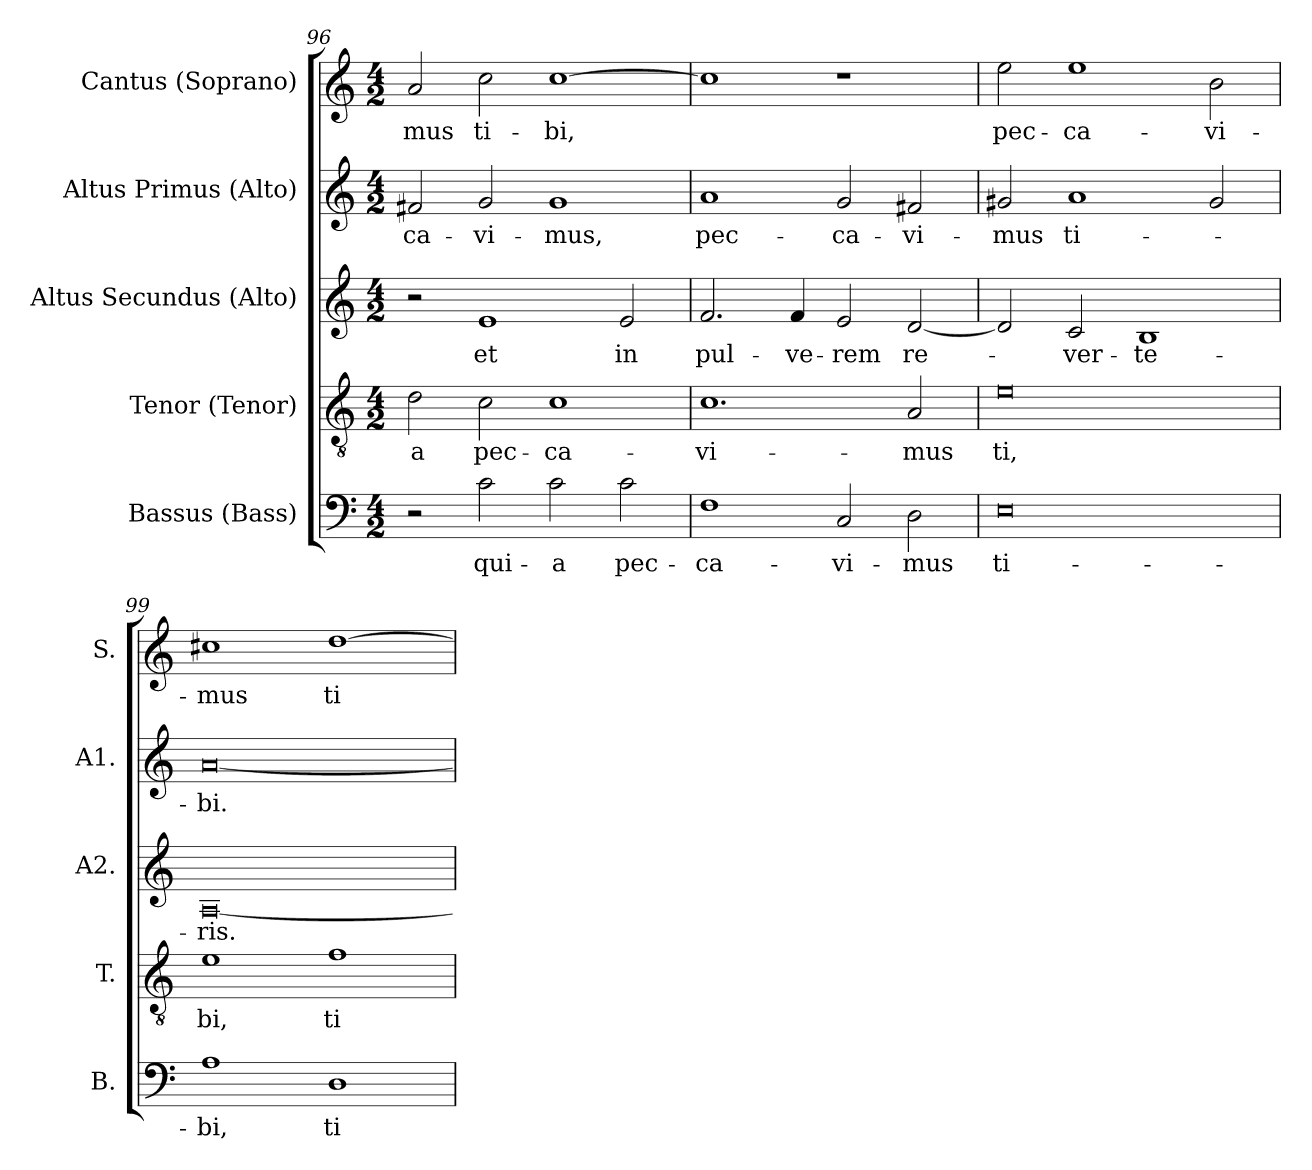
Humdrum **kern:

**kern	**text	**kern	**text	**kern	**text	**kern	**text	**kern	**text
*part5	*part5	*part4	*part4	*part3	*part3	*part2	*part2	*part1	*part1
*staff5	*staff5	*staff4	*staff4	*staff3	*staff3	*staff2	*staff2	*staff1	*staff1
*I"Bassus (Bass)	*	*I"Tenor (Tenor)	*	*I"Altus Secundus (Alto)	*	*I"Altus Primus (Alto)	*	*I"Cantus (Soprano)	*
*I'B.	*	*I'T.	*	*I'A2.	*	*I'A1.	*	*I'S.	*
*clefF4	*	*clefGv2	*	*clefG2	*	*clefG2	*	*clefG2	*
*	*	*ITrd7c12	*	*	*	*	*	*	*
*k[]	*	*k[]	*	*k[]	*	*k[]	*	*k[]	*
*C:	*	*C:	*	*C:	*	*C:	*	*C:	*
*M4/2	*	*M4/2	*	*M4/2	*	*M4/2	*	*M4/2	*
=96	=96	=96	=96	=96	=96	=96	=96	=96	=96
!	!	!	!LO:LY:b:color=#000000	!	!	!	!	!	!
!	!	!	!	!	!	!	!LO:LY:b:color=#000000	!	!
!	!	!	!	!	!	!	!	!	!LO:LY:b:color=#000000
2r	.	2Di\	-a	2r	.	2f#Xi/	-ca-	2ai/	-mus
!	!LO:LY:b:color=#000000	!	!	!	!	!	!	!	!
!	!	!	!LO:LY:b:color=#000000	!	!	!	!	!	!
!	!	!	!	!	!LO:LY:b:color=#000000	!	!	!	!
!	!	!	!	!	!	!	!LO:LY:b:color=#000000	!	!
!	!	!	!	!	!	!	!	!	!LO:LY:b:color=#000000
2ci\	qui-	2Ci\	pec-	1ei	et	2gi/	-vi-	2cci\	ti-
!	!LO:LY:b:color=#000000	!	!	!	!	!	!	!	!
!	!	!	!LO:LY:b:color=#000000	!	!	!	!	!	!
!	!	!	!	!	!	!	!LO:LY:b:color=#000000	!	!
!	!	!	!	!	!	!	!	!	!LO:LY:b:color=#000000
2ci\	-a	1Ci	-ca-	.	.	1gi	-mus,	[1cci	-bi,
!	!LO:LY:b:color=#000000	!	!	!	!	!	!	!	!
!	!	!	!	!	!LO:LY:b:color=#000000	!	!	!	!
2ci\	pec-	.	.	2ei/	in	.	.	.	.
=97	=97	=97	=97	=97	=97	=97	=97	=97	=97
!	!LO:LY:b:color=#000000	!	!	!	!	!	!	!	!
!	!	!	!LO:LY:b:color=#000000	!	!	!	!	!	!
!	!	!	!	!	!LO:LY:b:color=#000000	!	!	!	!
!	!	!	!	!	!	!	!LO:LY:b:color=#000000	!	!
1Fi	-ca-	1.Ci	-vi-	2.fi/	pul-	1ai	pec-	1cci]	.
!	!	!	!	!	!LO:LY:b:color=#000000	!	!	!	!
.	.	.	.	4fi/	-ve-	.	.	.	.
!	!LO:LY:b:color=#000000	!	!	!	!	!	!	!	!
!	!	!	!	!	!LO:LY:b:color=#000000	!	!	!	!
!	!	!	!	!	!	!	!LO:LY:b:color=#000000	!	!
2Ci/	-vi-	.	.	2ei/	-rem	2gi/	-ca-	1r	.
!	!LO:LY:b:color=#000000	!	!	!	!	!	!	!	!
!	!	!	!LO:LY:b:color=#000000	!	!	!	!	!	!
!	!	!	!	!	!LO:LY:b:color=#000000	!	!	!	!
!	!	!	!	!	!	!	!LO:LY:b:color=#000000	!	!
2Di\	-mus	2AAi/	-mus	[2di/	re-	2f#Xi/	-vi-	.	.
=98	=98	=98	=98	=98	=98	=98	=98	=98	=98
!	!LO:LY:b:color=#000000	!	!	!	!	!	!	!	!
!	!	!	!LO:LY:b:color=#000000	!	!	!	!	!	!
!	!	!	!	!	!	!	!LO:LY:b:color=#000000	!	!
!	!	!	!	!	!	!	!	!	!LO:LY:b:color=#000000
0Ei	ti-	0Ei	ti,	2di/]	.	2g#Xi/	-mus	2eei\	pec-
!	!	!	!	!	!LO:LY:b:color=#000000	!	!	!	!
!	!	!	!	!	!	!	!LO:LY:b:color=#000000	!	!
!	!	!	!	!	!	!	!	!	!LO:LY:b:color=#000000
.	.	.	.	2ci/	-ver-	1ai	ti-	1eei	-ca-
!	!	!	!	!	!LO:LY:b:color=#000000	!	!	!	!
.	.	.	.	1Bi	-te-	.	.	.	.
!	!	!	!	!	!	!	!	!	!LO:LY:b:color=#000000
.	.	.	.	.	.	2g#i/	.	2bi\	-vi-
=99	=99	=99	=99	=99	=99	=99	=99	=99	=99
!	!LO:LY:b:color=#000000	!	!	!	!	!	!	!	!
!	!	!	!LO:LY:b:color=#000000	!	!	!	!	!	!
!	!	!	!	!	!LO:LY:b:color=#000000	!	!	!	!
!	!	!	!	!	!	!	!LO:LY:b:color=#000000	!	!
!	!	!	!	!	!	!	!	!	!LO:LY:b:color=#000000
1Ai	-bi,	1Ei	bi,	[0Ai	-ris.	[0ai	-bi.	1cc#Xi	-mus
!	!LO:LY:b:color=#000000	!	!	!	!	!	!	!	!
!	!	!	!LO:LY:b:color=#000000	!	!	!	!	!	!
!	!	!	!	!	!	!	!	!	!LO:LY:b:color=#000000
1Di	ti-	1Fi	ti-	.	.	.	.	[1ddi	ti-
=	=	=	=	=	=	=	=	=	=
*-	*-	*-	*-	*-	*-	*-	*-	*-	*-
